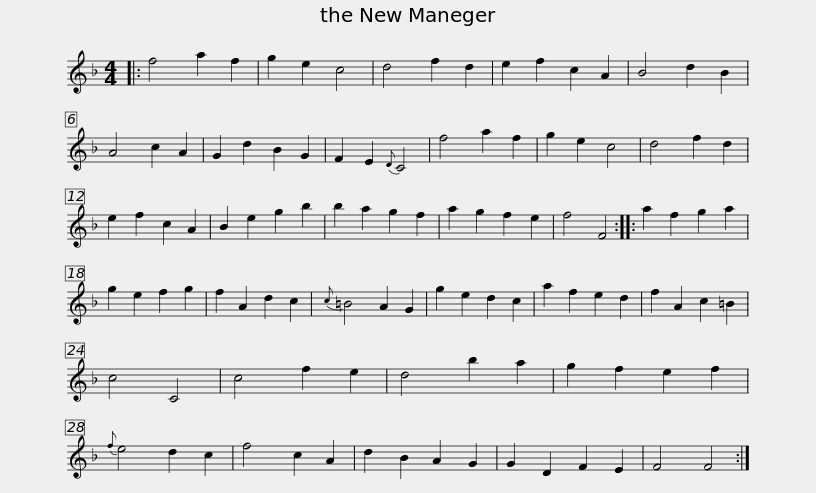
X:1
L:1/8
M:4/4
I:linebreak $
K:F
V:1 treble
V:1
|: f4 a2 f2 | g2 e2 c4 | d4 f2 d2 | e2 f2 c2 A2 | B4 d2 B2 | %5
 A4 c2 A2 | G2 d2 B2 G2 | F2 E2{D} C4 | f4 a2 f2 | g2 e2 c4 | %10
 d4 f2 d2 |$ e2 f2 c2 A2 | B2 e2 g2 b2 | b2 a2 g2 f2 | a2 g2 f2 e2 | %15
 f4 F4 :: a2 f2 g2 a2 | g2 e2 f2 g2 | f2 A2 d2 c2 |{c} =B4 A2 G2 | %20
 g2 e2 d2 c2 |$ a2 f2 e2 d2 | f2 A2 c2 =B2 | c4 C4 | c4 f2 e2 | %25
 d4 b2 a2 | g2 f2 e2 f2 |{f} e4 d2 c2 | f4 c2 A2 | d2 B2 A2 G2 | %30
 G2 D2 F2 E2 | F4 F4 :| %32
